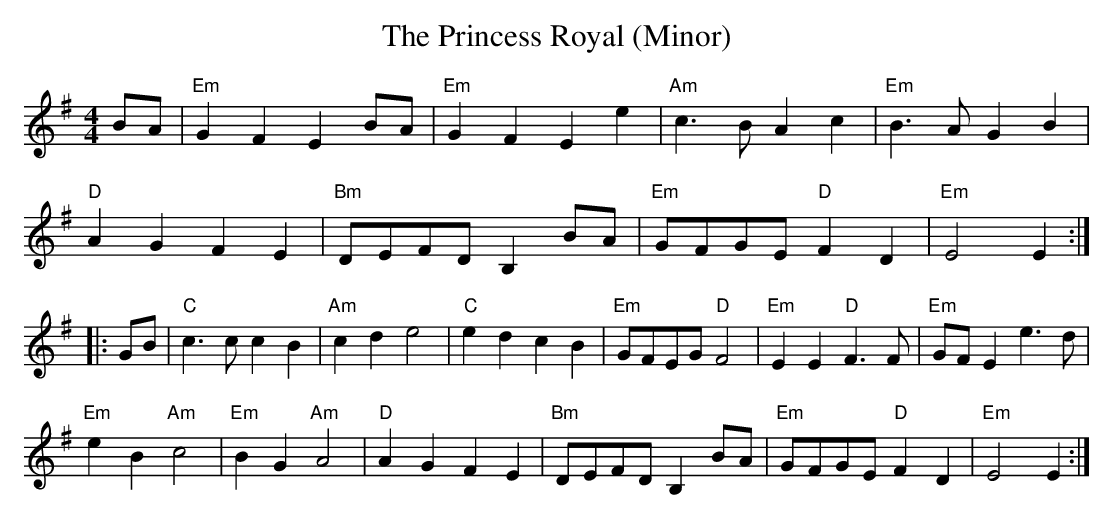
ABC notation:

X:1
T:Princess Royal (Minor), The
M:4/4
L:1/8
K:Em
BA|"Em"G2 F2 E2 BA|"Em"G2 F2 E2 e2|"Am"c3 B A2 c2|"Em"B3 A G2 B2|
"D"A2 G2 F2 E2|"Bm"DEFD B,2 BA|"Em"GFGE "D"F2 D2|"Em"E4 E2:|
|:GB|"C"c3 c c2 B2|"Am"c2 d2 e4|"C"e2 d2 c2 B2|"Em"GFEG "D"F4|"Em"E2 E2 "D"F3 F|"Em"GF E2 e3 d|
"Em"e2 B2 "Am"c4|"Em"B2 G2 "Am"A4|"D"A2 G2 F2 E2|"Bm"DEFD B,2 BA|"Em"GFGE "D"F2 D2|"Em"E4 E2:|
